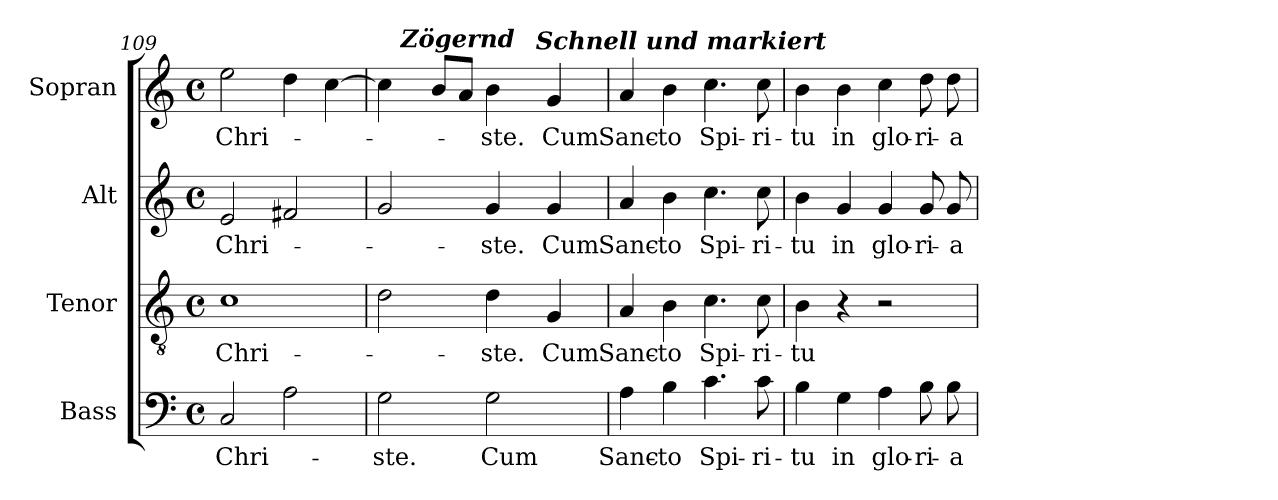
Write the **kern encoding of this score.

**kern	**text	**kern	**text	**kern	**text	**kern	**text
*part4	*part4	*part3	*part3	*part2	*part2	*part1	*part1
*staff4	*staff4	*staff3	*staff3	*staff2	*staff2	*staff1	*staff1
*I"Bass	*	*I"Tenor	*	*I"Alt	*	*I"Sopran	*
*I'B.	*	*I'T.	*	*I'A.	*	*I'S.	*
*clefF4	*	*clefGv2	*	*clefG2	*	*clefG2	*
*k[]	*	*k[]	*	*k[]	*	*k[]	*
*C:	*	*C:	*	*C:	*	*C:	*
*M4/4	*	*M4/4	*	*M4/4	*	*M4/4	*
*met(c)	*	*met(c)	*	*met(c)	*	*met(c)	*
=109	=109	=109	=109	=109	=109	=109	=109
!	!LO:LY:b	!	!LO:LY:b	!	!LO:LY:b	!	!LO:LY:b
2C/	Chri-	1c	Chri-	2e/	Chri-	2ee\	Chri-
2A\	.	.	.	2f#X/	.	4dd\	.
.	.	.	.	.	.	[4cc\	.
=110	=110	=110	=110	=110	=110	=110	=110
!	!LO:LY:b	!	!	!	!	!	!
*	*	*	*	*	*	*^	*
*	*	*	*	*	*	*	*^	*
2G\	-ste.	2d\	.	2g/	.	4cc\]	16.ryy	2ryy	.
!	!	!	!	!	!	!	!LO:TX:a:Bi:t=Zögernd	!	!
.	.	.	.	.	.	.	2ryy	.	.
.	.	.	.	.	.	8b/L	.	.	.
.	.	.	.	.	.	8a/J	.	.	.
!	!LO:LY:b	!	!LO:LY:b	!	!LO:LY:b	!	!	!	!LO:LY:b
2G\	Cum	4d\	-ste.	4g/	-ste.	4b\	.	8..ryy	-ste.
.	.	.	.	.	.	.	4ryy	.	.
!	!	!	!	!	!	!	!	!LO:TX:a:Bi:t=Schnell und markiert	!
.	.	.	.	.	.	.	.	4ryy	.
!	!	!	!LO:LY:b	!	!LO:LY:b	!	!	!	!LO:LY:b
.	.	4G/	Cum	4g/	Cum	4g/	.	.	Cum
.	.	.	.	.	.	.	8ryy	.	.
.	.	.	.	.	.	.	32ryy	32ryy	.
=111	=111	=111	=111	=111	=111	=111	=111	=111	=111
!	!LO:LY:b	!	!LO:LY:b	!	!LO:LY:b	!	!	!	!LO:LY:b
*	*	*	*	*	*	*v	*v	*v	*
4A\	Sanc-	4A/	Sanc-	4a/	Sanc-	4a/	Sanc-
!	!LO:LY:b	!	!LO:LY:b	!	!LO:LY:b	!	!LO:LY:b
4B\	-to	4B\	-to	4b\	-to	4b\	-to
!	!LO:LY:b	!	!LO:LY:b	!	!LO:LY:b	!	!LO:LY:b
4.c\	Spi-	4.c\	Spi-	4.cc\	Spi-	4.cc\	Spi-
!	!LO:LY:b	!	!LO:LY:b	!	!LO:LY:b	!	!LO:LY:b
8c\	-ri-	8c\	-ri-	8cc\	-ri-	8cc\	-ri-
=112	=112	=112	=112	=112	=112	=112	=112
!	!LO:LY:b	!	!LO:LY:b	!	!LO:LY:b	!	!LO:LY:b
4B\	-tu	4B\	-tu	4b\	-tu	4b\	-tu
!	!LO:LY:b	!	!	!	!LO:LY:b	!	!LO:LY:b
4G\	in	4r	.	4g/	in	4b\	in
!	!LO:LY:b	!	!	!	!LO:LY:b	!	!LO:LY:b
4A\	glo-	2r	.	4g/	glo-	4cc\	glo-
!	!LO:LY:b	!	!	!	!LO:LY:b	!	!LO:LY:b
8B\	-ri-	.	.	8g/	-ri-	8dd\	-ri-
!	!LO:LY:b	!	!	!	!LO:LY:b	!	!LO:LY:b
8B\	-a	.	.	8g/	-a	8dd\	-a
=	=	=	=	=	=	=	=
*-	*-	*-	*-	*-	*-	*-	*-
